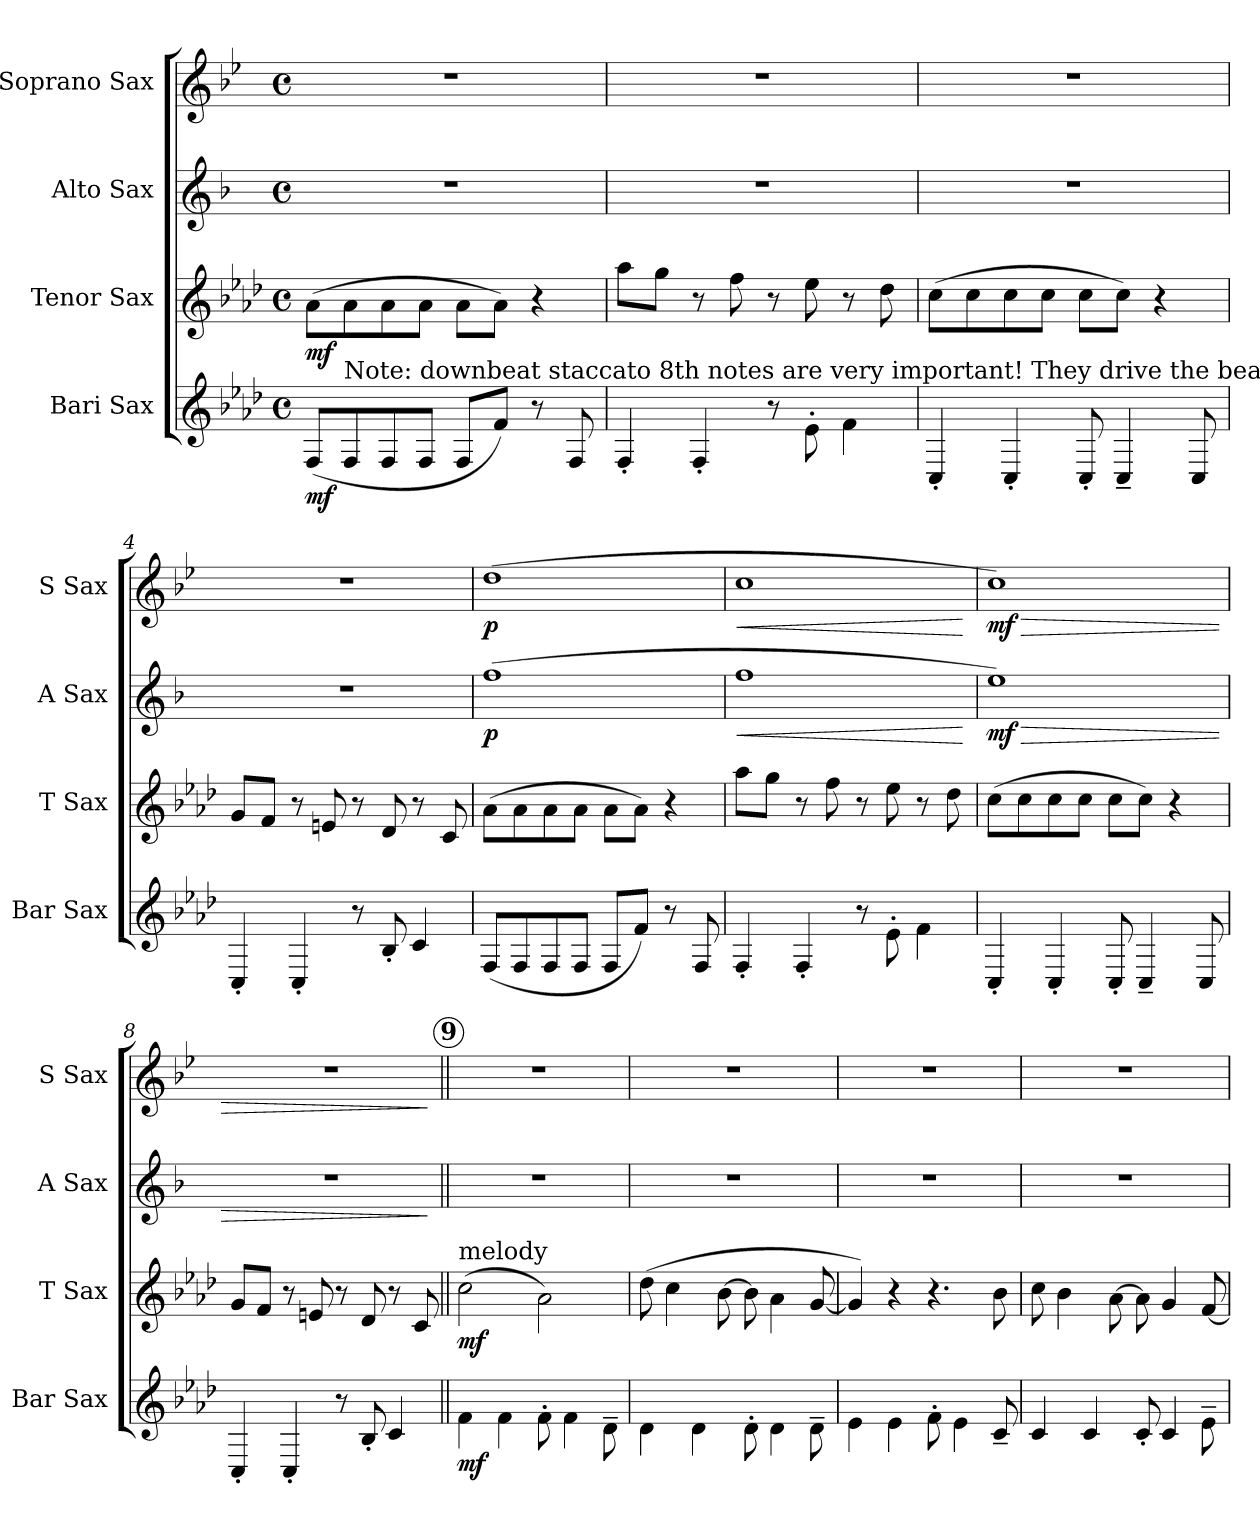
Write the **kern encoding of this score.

**kern	**dynam	**kern	**dynam	**kern	**dynam	**kern	**dynam
*part4	*part4	*part3	*part3	*part2	*part2	*part1	*part1
*staff4	*staff4	*staff3	*staff3	*staff2	*staff2	*staff1	*staff1
*I"Bari Sax	*	*I"Tenor Sax	*	*I"Alto Sax	*	*I"Soprano Sax	*
*I'Bar Sax	*	*I'T Sax	*	*I'A Sax	*	*I'S Sax	*
*clefG2	*	*clefG2	*	*clefG2	*	*clefG2	*
*ITrd12c21	*	*ITrd8c14	*	*ITrd5c9	*	*ITrd1c2	*
*k[b-e-a-d-]	*	*k[b-e-a-d-]	*	*k[b-e-a-d-]	*	*k[b-e-a-d-]	*
*A-:	*	*A-:	*	*A-:	*	*A-:	*
*M4/4	*	*M4/4	*	*M4/4	*	*M4/4	*
*met(c)	*	*met(c)	*	*met(c)	*	*met(c)	*
=1	=1	=1	=1	=1	=1	=1	=1
!	!LO:DY:b	!	!LO:DY:b	!	!	!	!
*	*	*	*	*	*	*^	*
(<8FF/L	mf	(>8A-\L	mf	1r	.	1r	4ryy	.
!LO:TX:a:t=Note&colon; downbeat staccato 8th notes are very important! They drive the beat.	!	!	!	!	!	!	!	!
8FF/	.	8A-\	.	.	.	.	.	.
8FF/	.	8A-\	.	.	.	.	2.ryy	.
8FF/J	.	8A-\J	.	.	.	.	.	.
8FF/L	.	8A-\L	.	.	.	.	.	.
8F/J)	.	8A-\J)	.	.	.	.	.	.
8r	.	4r	.	.	.	.	.	.
8FF/	.	.	.	.	.	.	.	.
*	*	*	*	*	*	*v	*v	*
=2	=2	=2	=2	=2	=2	=2	=2
4FF'</	.	8a-\L	.	1r	.	1r	.
.	.	8g\J	.	.	.	.	.
4FF'</	.	8r	.	.	.	.	.
.	.	8f\	.	.	.	.	.
8r	.	8r	.	.	.	.	.
8E-'>\	.	8e-\	.	.	.	.	.
4F>\	.	8r	.	.	.	.	.
.	.	8d-\	.	.	.	.	.
=3	=3	=3	=3	=3	=3	=3	=3
4CC'</	.	(>8c\L	.	1r	.	1r	.
.	.	8c\	.	.	.	.	.
4CC'</	.	8c\	.	.	.	.	.
.	.	8c\J	.	.	.	.	.
8CC'</	.	8c\L	.	.	.	.	.
4CC~</	.	8c\J)	.	.	.	.	.
.	.	4r	.	.	.	.	.
8CC/	.	.	.	.	.	.	.
=4	=4	=4	=4	=4	=4	=4	=4
4CC'</	.	8G/L	.	1r	.	1r	.
.	.	8F/J	.	.	.	.	.
4CC'</	.	8r	.	.	.	.	.
.	.	8En/	.	.	.	.	.
8r	.	8r	.	.	.	.	.
8BB-'</	.	8D-/	.	.	.	.	.
4C</	.	8r	.	.	.	.	.
.	.	8C/	.	.	.	.	.
=5	=5	=5	=5	=5	=5	=5	=5
!	!	!	!	!	!LO:DY:b	!	!LO:DY:b
(<8FF/L	.	(>8A-\L	.	(>1a-	p	(>1cc	p
8FF/	.	8A-\	.	.	.	.	.
8FF/	.	8A-\	.	.	.	.	.
8FF/J	.	8A-\J	.	.	.	.	.
8FF/L	.	8A-\L	.	.	.	.	.
8F/J)	.	8A-\J)	.	.	.	.	.
8r	.	4r	.	.	.	.	.
8FF/	.	.	.	.	.	.	.
=6	=6	=6	=6	=6	=6	=6	=6
!	!	!	!	!	!LO:HP:b	!	!LO:HP:b
4FF'</	.	8a-\L	.	1a-	<	1b-	<
.	.	8g\J	.	.	.	.	.
4FF'</	.	8r	.	.	.	.	.
.	.	8f\	.	.	.	.	.
8r	.	8r	.	.	.	.	.
8E-'>\	.	8e-\	.	.	.	.	.
4F>\	.	8r	.	.	.	.	.
.	.	8d-\	.	.	.	.	.
.	.	.	.	.	[	.	[
=7	=7	=7	=7	=7	=7	=7	=7
!	!	!	!	!	!LO:HP:b	!	!LO:HP:b
!	!	!	!	!	!LO:DY:n=1:b	!	!LO:DY:n=1:b
4CC'</	.	(>8c\L	.	1g)	> mf	1b-)	> mf
.	.	8c\	.	.	.	.	.
4CC'</	.	8c\	.	.	.	.	.
.	.	8c\J	.	.	.	.	.
8CC'</	.	8c\L	.	.	.	.	.
4CC~</	.	8c\J)	.	.	.	.	.
.	.	4r	.	.	.	.	.
8CC/	.	.	.	.	.	.	.
=8	=8	=8	=8	=8	=8	=8	=8
4CC'</	.	8G/L	.	1r	.	1r	.
.	.	8F/J	.	.	.	.	.
4CC'</	.	8r	.	.	.	.	.
.	.	8En/	.	.	.	.	.
8r	.	8r	.	.	.	.	.
8BB-'</	.	8D-/	.	.	.	.	.
4C</	.	8r	.	.	.	.	.
.	.	8C/	.	.	.	.	.
.	.	.	.	.	]	.	]
!!LO:LB:g=z
!!LO:REH:place=s1:a:B:enc=circle:fs=12:t=9
=9||	=9||	=9||	=9||	=9||	=9||	=9||	=9||
!	!	!LO:TX:a:t=melody	!	!	!	!	!
!	!LO:DY:b	!	!LO:DY:b	!	!	!	!
4F>\	mf	(>2c\	mf	1r	.	1r	.
4F>\	.	.	.	.	.	.	.
8F'>\	.	2A-\)	.	.	.	.	.
4F>\	.	.	.	.	.	.	.
8D-~>\	.	.	.	.	.	.	.
=10	=10	=10	=10	=10	=10	=10	=10
4D->\	.	(>8d-\	.	1r	.	1r	.
.	.	4c\	.	.	.	.	.
4D->\	.	.	.	.	.	.	.
.	.	[8B-\	.	.	.	.	.
8D-'>\	.	8B-\]	.	.	.	.	.
4D->\	.	4A-\	.	.	.	.	.
8D-~>\	.	[8G/	.	.	.	.	.
=11	=11	=11	=11	=11	=11	=11	=11
4E->\	.	4G/])	.	1r	.	1r	.
4E->\	.	4r	.	.	.	.	.
8F'>\	.	4.r	.	.	.	.	.
4E->\	.	.	.	.	.	.	.
8C~</	.	8B-\	.	.	.	.	.
=12	=12	=12	=12	=12	=12	=12	=12
4C</	.	8c\	.	1r	.	1r	.
.	.	4B-\	.	.	.	.	.
4C</	.	.	.	.	.	.	.
.	.	[8A-\	.	.	.	.	.
8C'</	.	8A-\]	.	.	.	.	.
4C</	.	4G/	.	.	.	.	.
8E-~>\	.	[8F/	.	.	.	.	.
=	=	=	=	=	=	=	=
*-	*-	*-	*-	*-	*-	*-	*-
